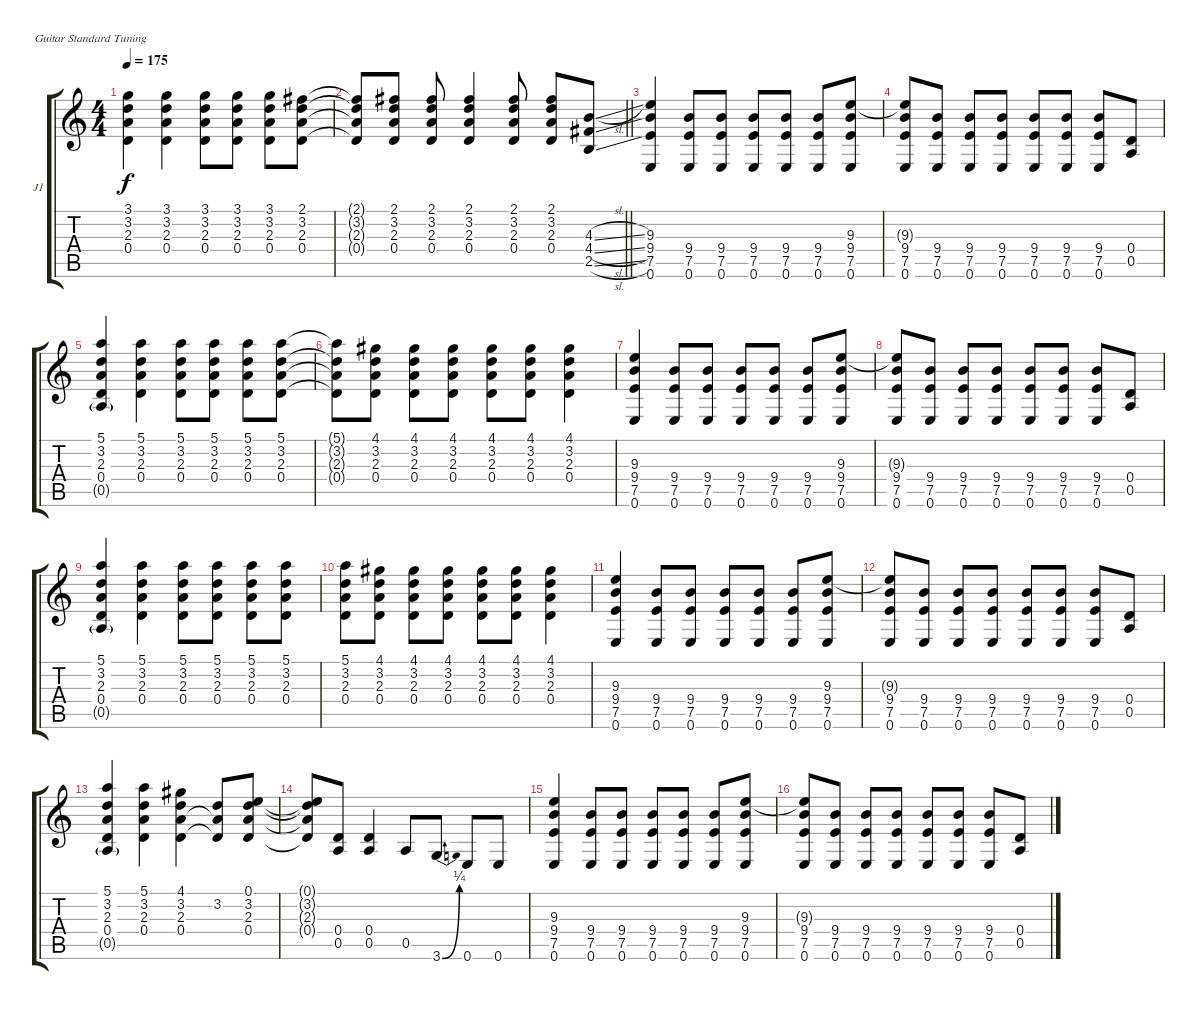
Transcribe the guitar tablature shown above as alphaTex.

\defaultSystemsLayout 4
\bracketExtendMode groupsimilarinstruments
\firstSystemTrackNameOrientation horizontal
\otherSystemsTrackNameOrientation horizontal
\track ("J Mascis 1" "J1") {instrument electricguitarclean}
\staff {score tabs}
\tuning (E4 B3 G3 D3 A2 E2)
\ts (4 4)
\tempo 175
\clef g2
\ks c
(0.4 2.3 3.2 3.1).4{dy f} (0.4 2.3 3.2 3.1).4 (0.4 2.3 3.2 3.1).8 (0.4 2.3 3.2 3.1).8 (0.4 2.3 3.2 3.1).8 (0.4 2.3 3.2 2.1).8 |
\barLineRight lightlight
(2.1{t} 3.2{t} 2.3{t} 0.4{t}).8 (0.4 2.3 3.2 2.1).8 (0.4 2.3 3.2 2.1).8 (0.4 2.3 3.2 2.1).4 (0.4 2.3 3.2 2.1).8 (0.4 2.3 3.2 2.1).8 (2.5{sl} 4.4{sl} 4.3{sl}).8 |
(7.5 9.4 9.3 0.6).4 (7.5 9.4 0.6).8 (7.5 9.4 0.6).8 (7.5 9.4 0.6).8 (7.5 9.4 0.6).8 (7.5 9.4 0.6).8 (7.5 9.4 0.6 9.3).8 |
(9.4 7.5 0.6 9.3{t}).8 (7.5 9.4 0.6).8 (7.5 9.4 0.6).8 (7.5 9.4 0.6).8 (7.5 9.4 0.6).8 (7.5 9.4 0.6).8 (7.5 9.4 0.6).8 (0.5 0.4).8 |
(0.5{g} 0.4 2.3 3.2 5.1).4 (0.4 2.3 3.2 5.1).4 (0.4 2.3 3.2 5.1).8 (0.4 2.3 3.2 5.1).8 (0.4 2.3 3.2 5.1).8 (0.4 2.3 3.2 5.1).8 |
(0.4{t} 2.3{t} 3.2{t} 5.1{t}).8 (4.1 3.2 2.3 0.4).8 (4.1 3.2 2.3 0.4).8 (4.1 3.2 2.3 0.4).8 (4.1 3.2 2.3 0.4).8 (4.1 3.2 2.3 0.4).8 (4.1 3.2 2.3 0.4).4 |
(7.5 9.4 9.3 0.6).4 (7.5 9.4 0.6).8 (7.5 9.4 0.6).8 (7.5 9.4 0.6).8 (7.5 9.4 0.6).8 (7.5 9.4 0.6).8 (7.5 9.4 0.6 9.3).8 |
(9.4 7.5 0.6 9.3{t}).8 (7.5 9.4 0.6).8 (7.5 9.4 0.6).8 (7.5 9.4 0.6).8 (7.5 9.4 0.6).8 (7.5 9.4 0.6).8 (7.5 9.4 0.6).8 (0.5 0.4).8 |
(0.5{g} 0.4 2.3 3.2 5.1).4 (0.4 2.3 3.2 5.1).4 (0.4 2.3 3.2 5.1).8 (0.4 2.3 3.2 5.1).8 (0.4 2.3 3.2 5.1).8 (0.4 2.3 3.2 5.1).8 |
(0.4 2.3 3.2 5.1).8 (4.1 3.2 2.3 0.4).8 (4.1 3.2 2.3 0.4).8 (4.1 3.2 2.3 0.4).8 (4.1 3.2 2.3 0.4).8 (4.1 3.2 2.3 0.4).8 (4.1 3.2 2.3 0.4).4 |
(7.5 9.4 9.3 0.6).4 (7.5 9.4 0.6).8 (7.5 9.4 0.6).8 (7.5 9.4 0.6).8 (7.5 9.4 0.6).8 (7.5 9.4 0.6).8 (7.5 9.4 0.6 9.3).8 |
(9.4 7.5 0.6 9.3{t}).8 (7.5 9.4 0.6).8 (7.5 9.4 0.6).8 (7.5 9.4 0.6).8 (7.5 9.4 0.6).8 (7.5 9.4 0.6).8 (7.5 9.4 0.6).8 (0.5 0.4).8 |
(0.5{g} 0.4 2.3 3.2 5.1).4 (0.4 2.3 3.2 5.1).4 (4.1 3.2 2.3 0.4).4 (3.2 2.3{t} 0.4{t}).8 (0.1 3.2 2.3 0.4).8 |
(0.1{t} 3.2{t} 2.3{t} 0.4{t}).8 (0.4 0.5).8 (0.5 0.4).4 0.5.8 3.6{be (bend 0 0 60 1)}.8 0.6.8 0.6.8 |
(7.5 9.4 9.3 0.6).4 (7.5 9.4 0.6).8 (7.5 9.4 0.6).8 (7.5 9.4 0.6).8 (7.5 9.4 0.6).8 (7.5 9.4 0.6).8 (7.5 9.4 0.6 9.3).8 |
(9.4 7.5 0.6 9.3{t}).8 (7.5 9.4 0.6).8 (7.5 9.4 0.6).8 (7.5 9.4 0.6).8 (7.5 9.4 0.6).8 (7.5 9.4 0.6).8 (7.5 9.4 0.6).8 (0.5 0.4).8
